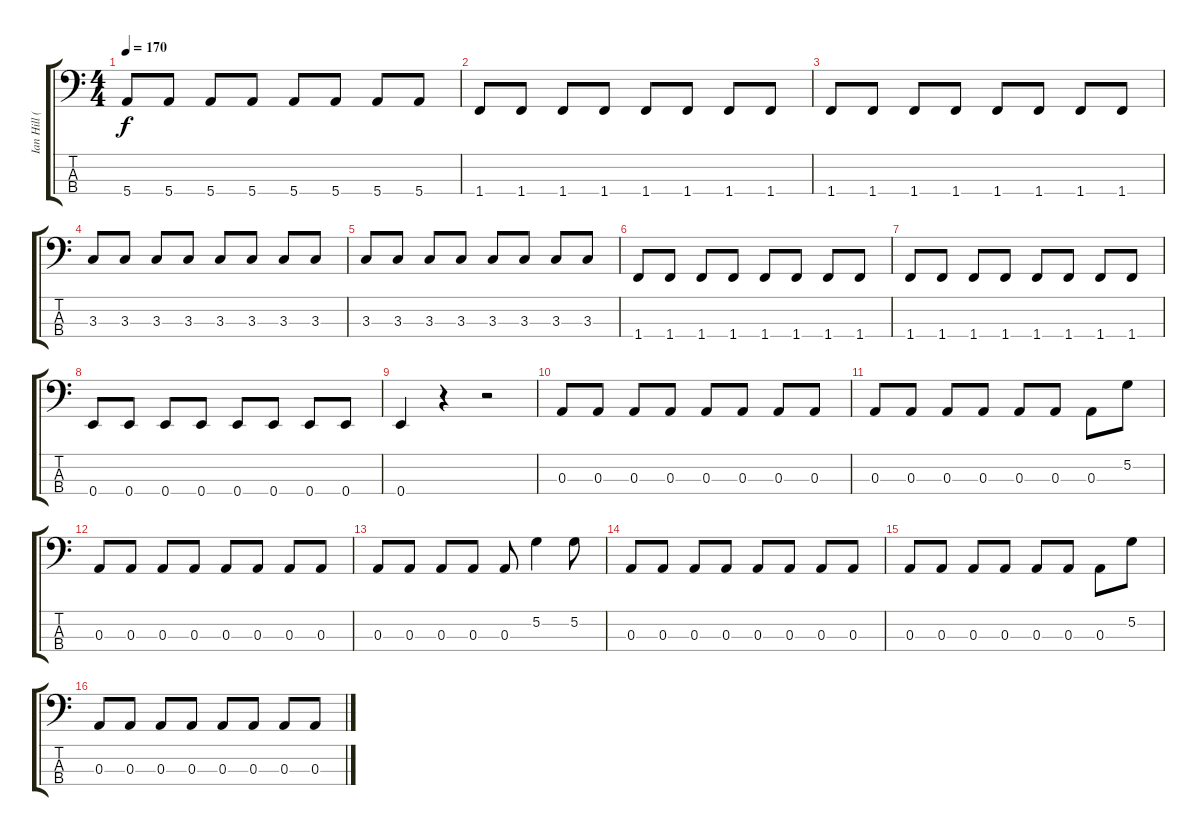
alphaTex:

\track ("Ian Hill (Bass)" "Ian Hill (") {instrument slapbass1}
\staff {score tabs}
\tuning (G2 D2 A1 E1) {hide}
\ts (4 4)
\tempo 170
\clef f4
\ks c
5.4.8{dy f} 5.4.8 5.4.8 5.4.8 5.4.8 5.4.8 5.4.8 5.4.8 |
1.4.8 1.4.8 1.4.8 1.4.8 1.4.8 1.4.8 1.4.8 1.4.8 |
1.4.8 1.4.8 1.4.8 1.4.8 1.4.8 1.4.8 1.4.8 1.4.8 |
3.3.8 3.3.8 3.3.8 3.3.8 3.3.8 3.3.8 3.3.8 3.3.8 |
3.3.8 3.3.8 3.3.8 3.3.8 3.3.8 3.3.8 3.3.8 3.3.8 |
1.4.8 1.4.8 1.4.8 1.4.8 1.4.8 1.4.8 1.4.8 1.4.8 |
1.4.8 1.4.8 1.4.8 1.4.8 1.4.8 1.4.8 1.4.8 1.4.8 |
0.4.8 0.4.8 0.4.8 0.4.8 0.4.8 0.4.8 0.4.8 0.4.8 |
0.4.4 r.4 r.2 |
0.3.8 0.3.8 0.3.8 0.3.8 0.3.8 0.3.8 0.3.8 0.3.8 |
0.3.8 0.3.8 0.3.8 0.3.8 0.3.8 0.3.8 0.3.8 5.2.8 |
0.3.8 0.3.8 0.3.8 0.3.8 0.3.8 0.3.8 0.3.8 0.3.8 |
0.3.8 0.3.8 0.3.8 0.3.8 0.3.8 5.2.4 5.2.8 |
0.3.8 0.3.8 0.3.8 0.3.8 0.3.8 0.3.8 0.3.8 0.3.8 |
0.3.8 0.3.8 0.3.8 0.3.8 0.3.8 0.3.8 0.3.8 5.2.8 |
0.3.8 0.3.8 0.3.8 0.3.8 0.3.8 0.3.8 0.3.8 0.3.8
